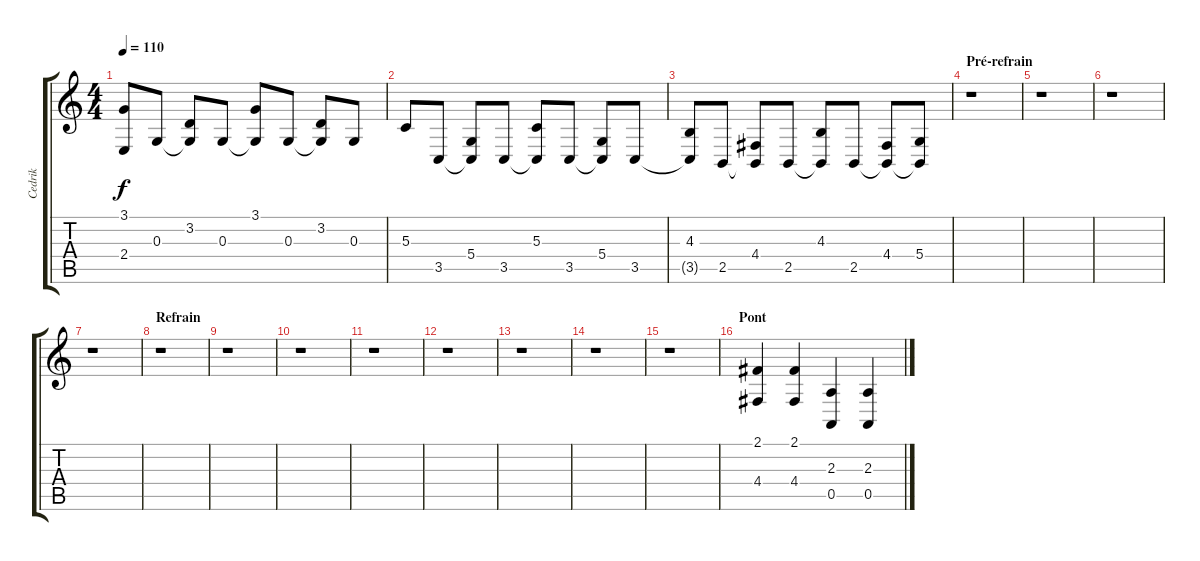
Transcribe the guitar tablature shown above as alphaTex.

\track ("Cedrik" "Cedrik") {instrument acousticgrandpiano}
\staff {score tabs}
\tuning (E4 B3 G3 D3 A2 E2) {hide}
\ts (4 4)
\tempo 110
\clef g2
\ks c
(3.1 2.4{t}).8{dy f} 0.3.8 (3.2 0.3{t}).8 0.3.8 (3.1 0.3{t}).8 0.3.8 (3.2 0.3{t}).8 0.3.8 |
5.3.8 3.5.8 (5.4 3.5{t}).8 3.5.8 (5.3 3.5{t}).8 3.5.8 (5.4 3.5{t}).8 3.5.8 |
(4.3 3.5{t}).8 2.5.8 (4.4 2.5{t}).8 2.5.8 (4.3 2.5{t}).8 2.5.8 (4.4 2.5{t}).8 (5.4 2.5{t}).8 |
\section ("" "Pré-refrain")
r.1 |
r.1 |
r.1 |
r.1 |
\section ("" "Refrain")
r.1 |
r.1 |
r.1 |
r.1 |
r.1 |
r.1 |
r.1 |
r.1 |
\section ("" "Pont")
(2.1 4.4).4 (2.1 4.4).4 (2.3 0.5).4 (2.3 0.5).4
